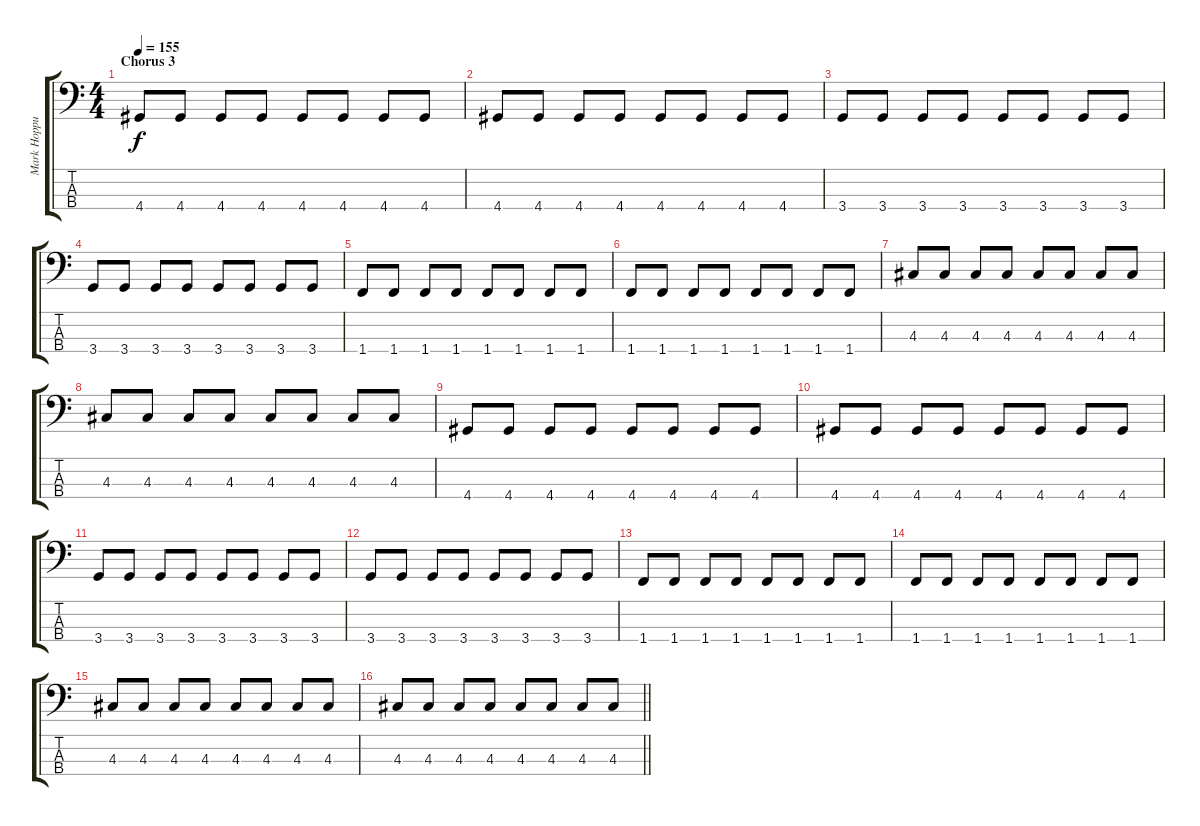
\track ("Mark Hoppus Bass" "Mark Hoppu") {mute instrument electricbasspick}
\staff {score tabs}
\tuning (G2 D2 A1 E1) {hide}
\ts (4 4)
\section ("" "Chorus 3")
\tempo 155
\clef f4
\ks c
4.4.8{dy f} 4.4.8 4.4.8 4.4.8 4.4.8 4.4.8 4.4.8 4.4.8 |
4.4.8 4.4.8 4.4.8 4.4.8 4.4.8 4.4.8 4.4.8 4.4.8 |
3.4.8 3.4.8 3.4.8 3.4.8 3.4.8 3.4.8 3.4.8 3.4.8 |
3.4.8 3.4.8 3.4.8 3.4.8 3.4.8 3.4.8 3.4.8 3.4.8 |
1.4.8 1.4.8 1.4.8 1.4.8 1.4.8 1.4.8 1.4.8 1.4.8 |
1.4.8 1.4.8 1.4.8 1.4.8 1.4.8 1.4.8 1.4.8 1.4.8 |
4.3.8 4.3.8 4.3.8 4.3.8 4.3.8 4.3.8 4.3.8 4.3.8 |
4.3.8 4.3.8 4.3.8 4.3.8 4.3.8 4.3.8 4.3.8 4.3.8 |
4.4.8 4.4.8 4.4.8 4.4.8 4.4.8 4.4.8 4.4.8 4.4.8 |
4.4.8 4.4.8 4.4.8 4.4.8 4.4.8 4.4.8 4.4.8 4.4.8 |
3.4.8 3.4.8 3.4.8 3.4.8 3.4.8 3.4.8 3.4.8 3.4.8 |
3.4.8 3.4.8 3.4.8 3.4.8 3.4.8 3.4.8 3.4.8 3.4.8 |
1.4.8 1.4.8 1.4.8 1.4.8 1.4.8 1.4.8 1.4.8 1.4.8 |
1.4.8 1.4.8 1.4.8 1.4.8 1.4.8 1.4.8 1.4.8 1.4.8 |
4.3.8 4.3.8 4.3.8 4.3.8 4.3.8 4.3.8 4.3.8 4.3.8 |
\barLineRight lightlight
4.3.8 4.3.8 4.3.8 4.3.8 4.3.8 4.3.8 4.3.8 4.3.8
